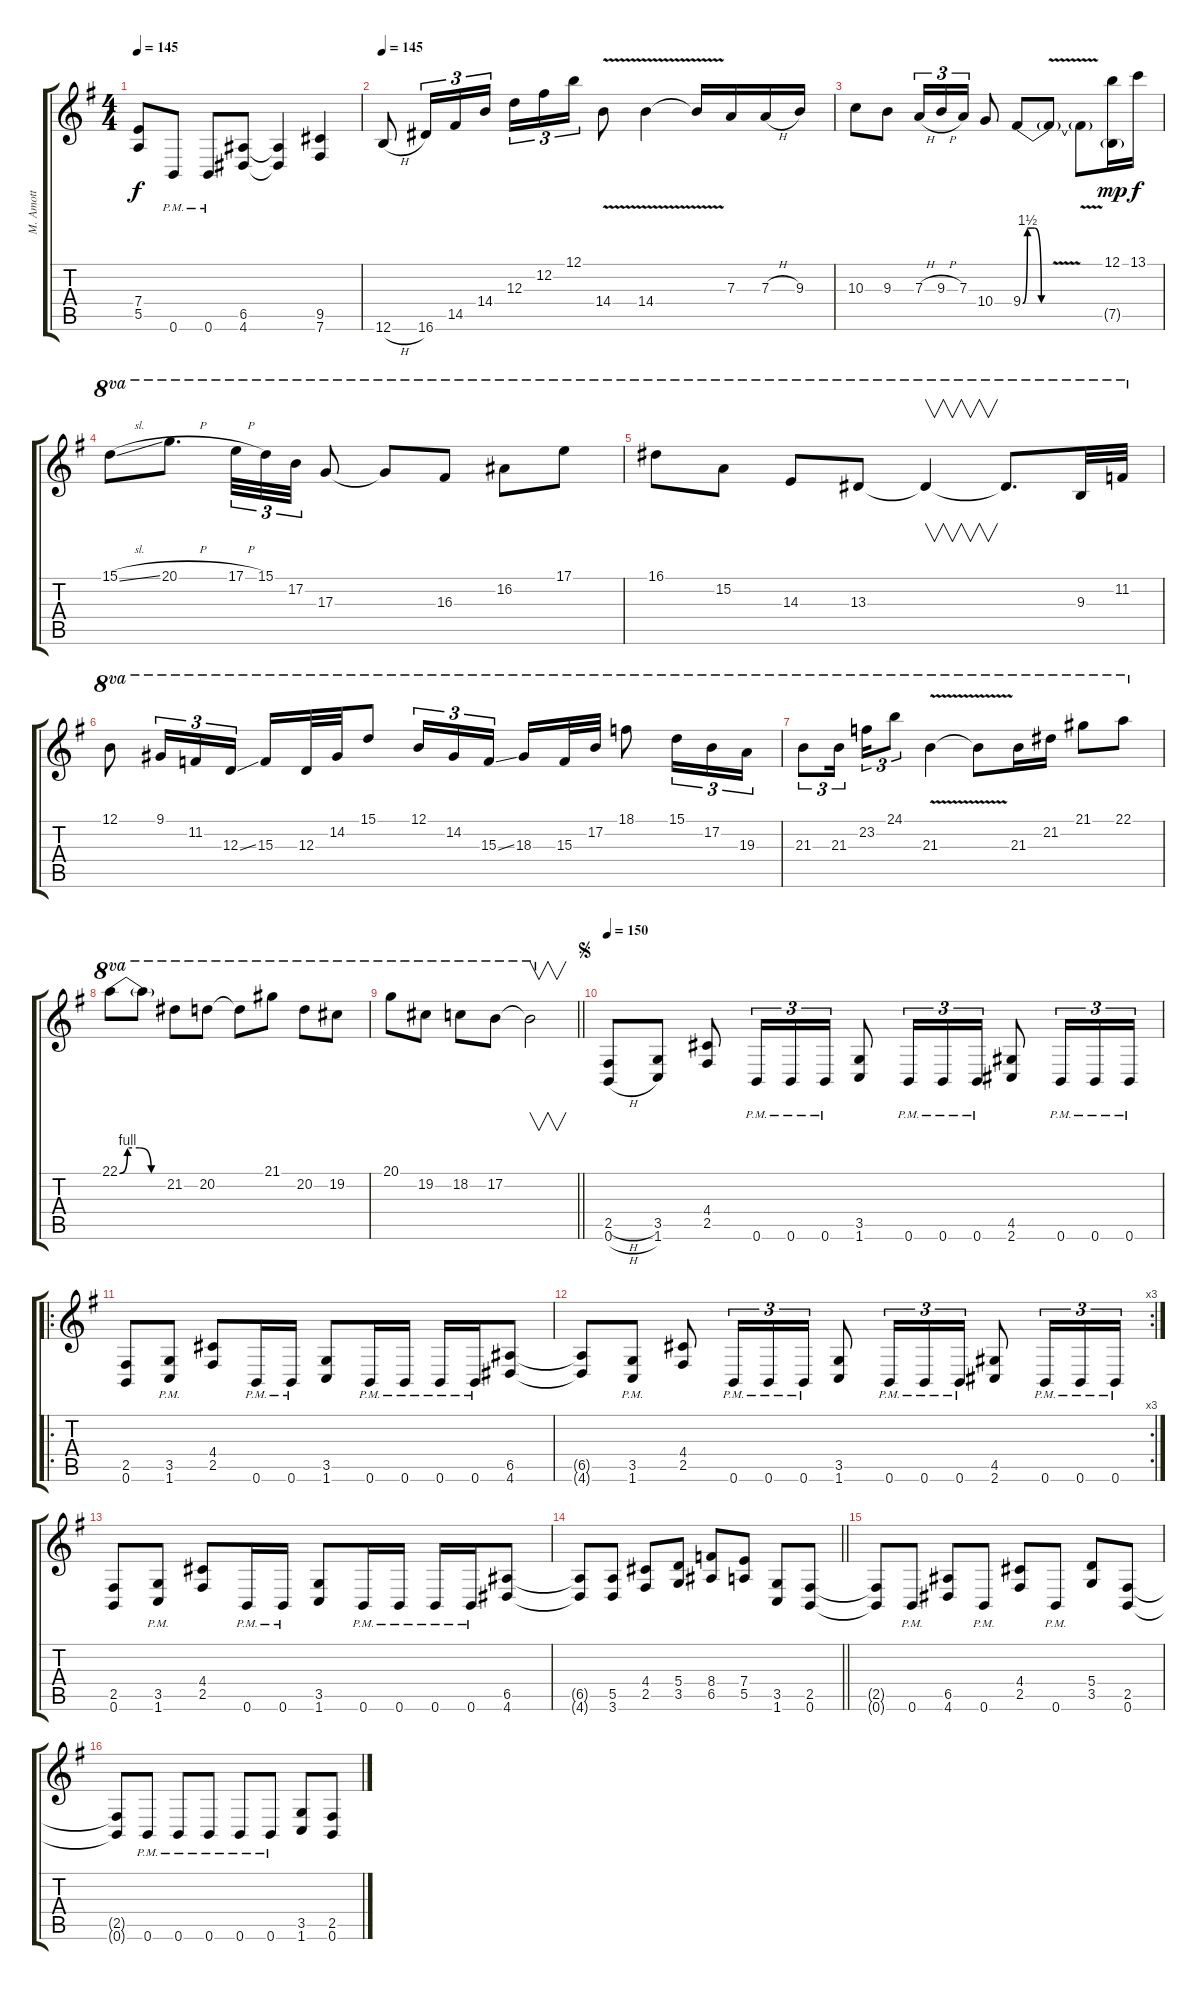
\track ("M. Amott" "M. Amott") {instrument distortionguitar}
\staff {score tabs}
\tuning (B3 Gb3 D3 A2 E2 B1) {hide}
\ts (4 4)
\tempo 145
\clef g2
\ks g
(7.4 5.5).8{dy f} 0.6{pm}.8 0.6{pm}.8 (6.5 4.6).8 (6.5{t} 4.6{t}).4 (9.5 7.6).4 |
\tempo 145
12.6{h}.8 16.6.16{tu (3 2)} 14.5.16{tu (3 2)} 14.4.16{tu (3 2)} 12.3.16{tu (3 2)} 12.2.16{tu (3 2)} 12.1.16{tu (3 2)} 14.4{v}.8 14.4{v}.4 14.4{t}.16 7.3.16 7.3{h}.16 9.3.16 |
10.3.8 9.3.8 7.3{h}.16{tu (3 2)} 9.3{h}.16{tu (3 2)} 7.3.16{tu (3 2)} 10.4.8 9.4{be (custom 0 0 10 6 25 6 40 0 60 0)}.8 9.4{v t}.8 9.4{v t}.8 (12.1 7.5{g}).16{dy mp} 13.1.16{dy f} |
15.1{sl}.8{ot 8va} 20.1{h}.8{d ot 8va} 17.1{h}.32{tu (3 2) ot 8va} 15.1.32{tu (3 2) ot 8va} 17.2.32{tu (3 2) ot 8va} 17.3.8{ot 8va} 17.3{t}.8{ot 8va} 16.3.8{ot 8va} 16.2.8{ot 8va} 17.1.8{ot 8va} |
16.1.8{ot 8va} 15.2.8{ot 8va} 14.3.8{ot 8va} 13.3.8{ot 8va} 13.3{t}.4{v ot 8va} 13.3{t}.8{d ot 8va} 9.3.32{ot 8va} 11.2.32{ot 8va} |
12.1.8{ot 8va} 9.1.16{tu (3 2) ot 8va} 11.2.16{tu (3 2) ot 8va} 12.3{ss}.16{tu (3 2) ot 8va} 15.3.16{ot 8va} 12.3.32{ot 8va} 14.2.32{ot 8va} 15.1.8{ot 8va} 12.1.16{tu (3 2) ot 8va} 14.2.16{tu (3 2) ot 8va} 15.3{ss}.16{tu (3 2) ot 8va beam splitsecondary} 18.3.16{ot 8va} 15.3.32{ot 8va} 17.2.32{ot 8va} 18.1.8{ot 8va} 15.1.16{tu (3 2) ot 8va} 17.2.16{tu (3 2) ot 8va} 19.3.16{tu (3 2) ot 8va} |
21.3.8{tu (3 2) ot 8va} 21.3.16{tu (3 2) ot 8va beam splitsecondary} 23.2.16{tu (3 2) ot 8va} 24.1.8{tu (3 2) ot 8va} 21.3{v}.4{ot 8va} 21.3{t}.8{ot 8va} 21.3.16{ot 8va} 21.2.16{ot 8va} 21.1.8{ot 8va} 22.1.8{ot 8va} |
22.1{be (custom 0 0 10 4 25 4 40 0 60 0)}.8{ot 8va} 22.1{t}.8{ot 8va} 21.2.8{ot 8va} 20.2.8{ot 8va} 20.2{t}.8{ot 8va} 21.1.8{ot 8va} 20.2.8{ot 8va} 19.2.8{ot 8va} |
\barLineRight lightlight
20.1.8{ot 8va} 19.2.8{ot 8va} 18.2.8{ot 8va} 17.2.8{ot 8va} 17.2{t}.2{v ot 8va} |
\jump segno
\tempo 150
(2.5{h} 0.6{h}).8 (3.5 1.6).8 (4.4 2.5).8 0.6{pm}.16{tu (3 2)} 0.6{pm}.16{tu (3 2)} 0.6{pm}.16{tu (3 2)} (3.5 1.6).8 0.6{pm}.16{tu (3 2)} 0.6{pm}.16{tu (3 2)} 0.6{pm}.16{tu (3 2)} (4.5 2.6).8 0.6{pm}.16{tu (3 2)} 0.6{pm}.16{tu (3 2)} 0.6{pm}.16{tu (3 2)} |
\ro
(2.5 0.6).8 (3.5{pm} 1.6{pm}).8 (4.4 2.5).8 0.6{pm}.16 0.6{pm}.16 (3.5 1.6).8 0.6{pm}.16 0.6{pm}.16 0.6{pm}.16 0.6{pm}.16 (6.5 4.6).8 |
\rc 3
(6.5{t} 4.6{t}).8 (3.5{pm} 1.6{pm}).8 (4.4 2.5).8 0.6{pm}.16{tu (3 2)} 0.6{pm}.16{tu (3 2)} 0.6{pm}.16{tu (3 2)} (3.5 1.6).8 0.6{pm}.16{tu (3 2)} 0.6{pm}.16{tu (3 2)} 0.6{pm}.16{tu (3 2)} (4.5 2.6).8 0.6{pm}.16{tu (3 2)} 0.6{pm}.16{tu (3 2)} 0.6{pm}.16{tu (3 2)} |
(2.5 0.6).8 (3.5{pm} 1.6{pm}).8 (4.4 2.5).8 0.6{pm}.16 0.6{pm}.16 (3.5 1.6).8 0.6{pm}.16 0.6{pm}.16 0.6{pm}.16 0.6{pm}.16 (6.5 4.6).8 |
\barLineRight lightlight
(6.5{t} 4.6{t}).8 (5.5 3.6).8 (4.4 2.5).8 (5.4 3.5).8 (8.4 6.5).8 (7.4 5.5).8 (3.5 1.6).8 (2.5 0.6).8 |
(2.5{t} 0.6{t}).8 0.6{pm}.8 (6.5 4.6).8 0.6{pm}.8 (4.4 2.5).8 0.6{pm}.8 (5.4 3.5).8 (2.5 0.6).8 |
(2.5{t} 0.6{t}).8 0.6{pm}.8 0.6{pm}.8 0.6{pm}.8 0.6{pm}.8 0.6{pm}.8 (3.5 1.6).8 (2.5 0.6).8
